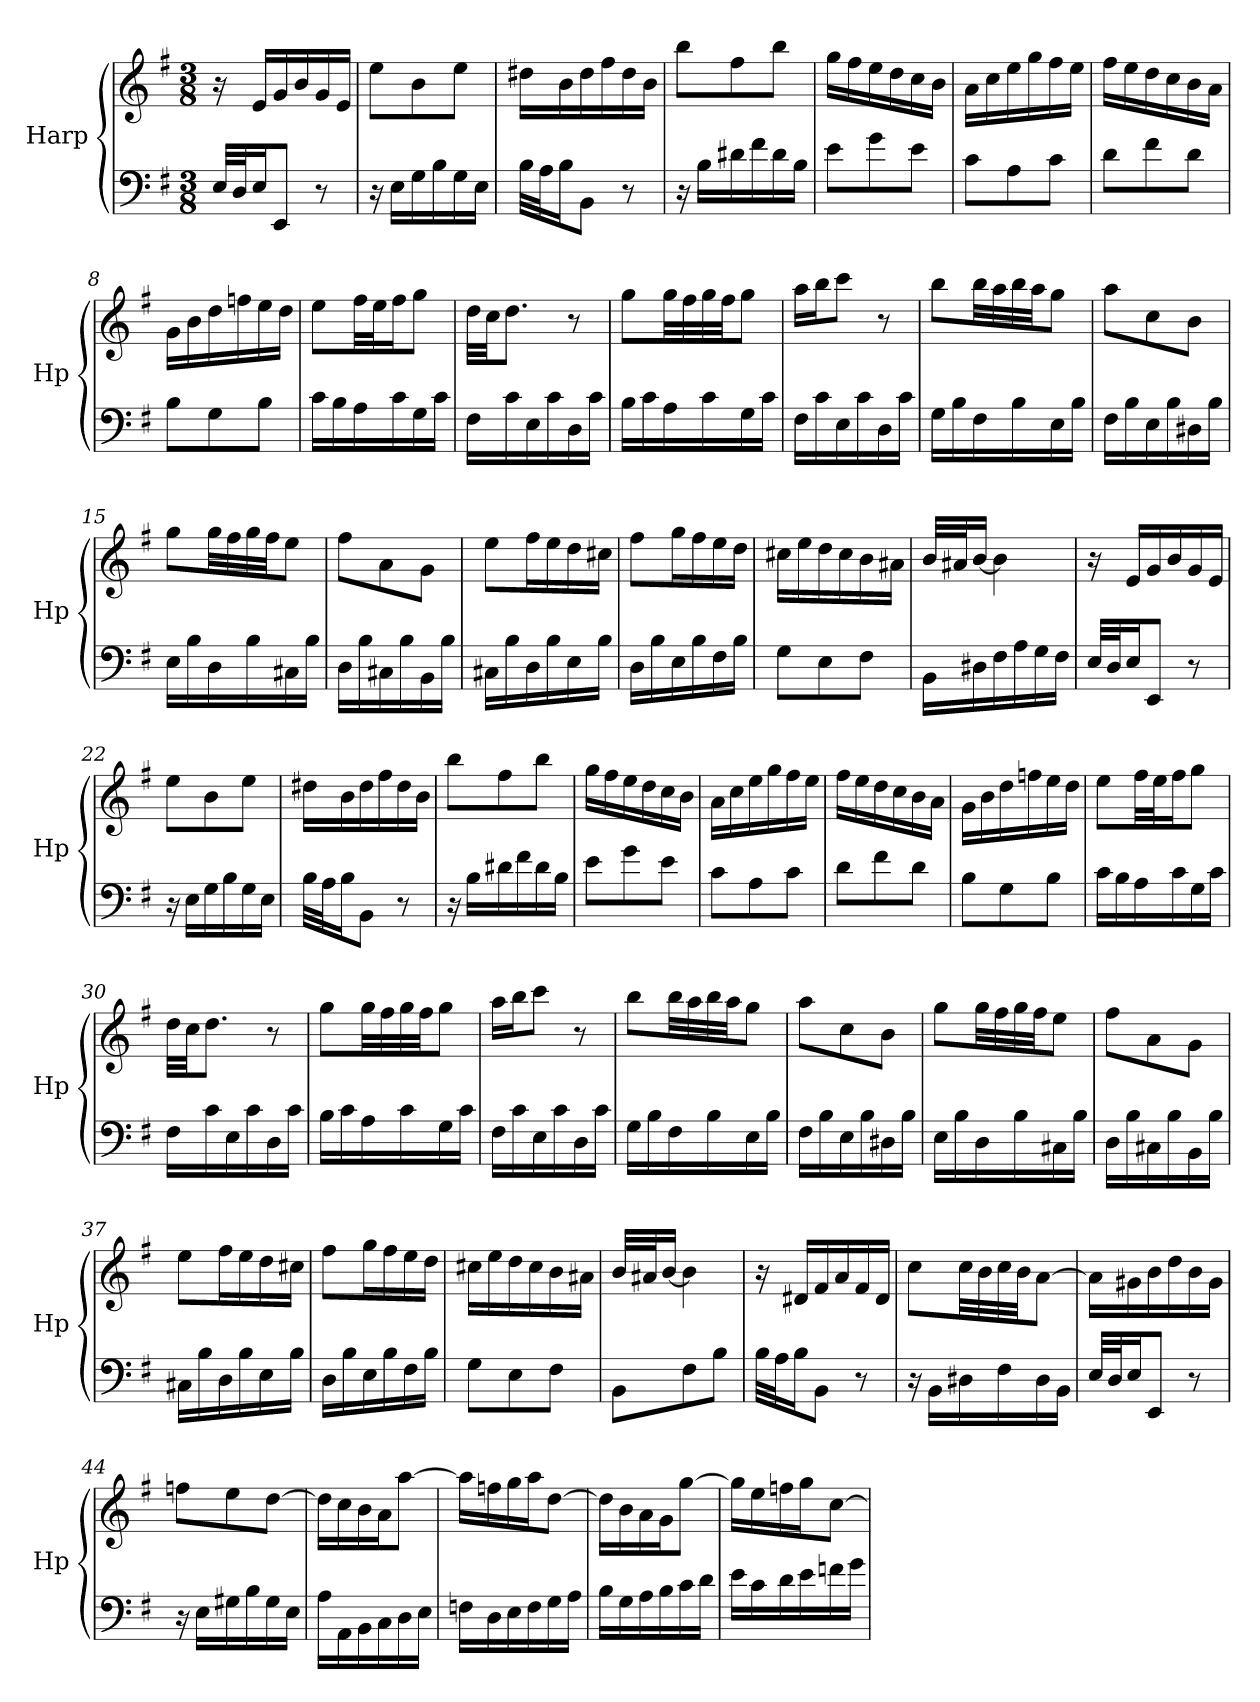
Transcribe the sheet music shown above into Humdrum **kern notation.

**kern	**kern
*part1	*part1
*staff2	*staff1
*I"Harp	*
*I'Hp	*
*clefF4	*clefG2
*k[f#]	*k[f#]
*M3/8	*M3/8
=1	=1
32E/LLL	16r
32D/J	.
16E/J	16e/LL
8EE/J	16g/
.	16b/
8r	16g/
.	16e/JJ
=2	=2
16r	8ee\L
16E\LL	.
16G\	8b\
16B\	.
16G\	8ee\J
16E\JJ	.
=3	=3
32B\LLL	16dd#X\LL
32A\J	.
16B\J	16b\
8BB\J	16dd#\
.	16ff#\
8r	16dd#\
.	16b\JJ
=4	=4
16r	8bb\L
16B\LL	.
16d#X\	8ff#\
16f#\	.
16d#\	8bb\J
16B\JJ	.
=5	=5
8e\L	16gg\LL
.	16ff#\
8g\	16ee\
.	16dd\
8e\J	16cc\
.	16b\JJ
=6	=6
8c\L	16a\LL
.	16cc\
8A\	16ee\
.	16gg\
8c\J	16ff#\
.	16ee\JJ
!!LO:LB:g=z
=7	=7
8d\L	16ff#\LL
.	16ee\
8f#\	16dd\
.	16cc\
8d\J	16b\
.	16a\JJ
=8	=8
8B\L	16g\LL
.	16b\
8G\	16dd\
.	16ffn\
8B\J	16ee\
.	16dd\JJ
=9	=9
16c\LL	8ee\L
16B\	.
16A\	32ff#\LL
.	32ee\J
16c\	16ff#\J
16G\	8gg\J
16c\JJ	.
=10	=10
16F#\LL	32dd\LLL
.	32cc\JJ
16c\	8.dd\J
16E\	.
16c\	.
16D\	8r
16c\JJ	.
=11	=11
16B\LL	8gg\L
16c\	.
16A\	32gg\LL
.	32ff#\
16c\	32gg\
.	32ff#\JJ
16G\	8gg\J
16c\JJ	.
=12	=12
16F#\LL	16aa\LL
16c\	16bb\J
16E\	8ccc\J
16c\	.
16D\	8r
16c\JJ	.
!!LO:LB:g=z
=13	=13
16G\LL	8bb\L
16B\	.
16F#\	32bb\LL
.	32aa\
16B\	32bb\
.	32aa\JJ
16E\	8gg\J
16B\JJ	.
=14	=14
16F#\LL	8aa\L
16B\	.
16E\	8cc\
16B\	.
16D#X\	8b\J
16B\JJ	.
=15	=15
16E\LL	8gg\L
16B\	.
16D\	32gg\LL
.	32ff#\
16B\	32gg\
.	32ff#\JJ
16C#X\	8ee\J
16B\JJ	.
=16	=16
16D\LL	8ff#\L
16B\	.
16C#X\	8a\
16B\	.
16BB\	8g\J
16B\JJ	.
=17	=17
16C#X\LL	8ee\L
16B\	.
16D\	16ff#\L
16B\	16ee\
16E\	16dd\
16B\JJ	16cc#X\JJ
=18	=18
16D\LL	8ff#\L
16B\	.
16E\	16gg\L
16B\	16ff#\
16F#\	16ee\
16B\JJ	16dd\JJ
!!LO:LB:g=z
=19	=19
8G\L	16cc#X\LL
.	16ee\
8E\	16dd\
.	16cc#\
8F#\J	16b\
.	16a#X\JJ
=20	=20
16BB\LL	32b/LLL
.	32a#X/J
16D#X\	[16b/JJ
16F#\	4b\]
16A\	.
16G\	.
16F#\JJ	.
=21	=21
32E/LLL	16r
32D/J	.
16E/J	16e/LL
8EE/J	16g/
.	16b/
8r	16g/
.	16e/JJ
=22	=22
16r	8ee\L
16E\LL	.
16G\	8b\
16B\	.
16G\	8ee\J
16E\JJ	.
=23	=23
32B\LLL	16dd#X\LL
32A\J	.
16B\J	16b\
8BB\J	16dd#\
.	16ff#\
8r	16dd#\
.	16b\JJ
=24	=24
16r	8bb\L
16B\LL	.
16d#X\	8ff#\
16f#\	.
16d#\	8bb\J
16B\JJ	.
!!LO:LB:g=z
=25	=25
8e\L	16gg\LL
.	16ff#\
8g\	16ee\
.	16dd\
8e\J	16cc\
.	16b\JJ
=26	=26
8c\L	16a\LL
.	16cc\
8A\	16ee\
.	16gg\
8c\J	16ff#\
.	16ee\JJ
=27	=27
8d\L	16ff#\LL
.	16ee\
8f#\	16dd\
.	16cc\
8d\J	16b\
.	16a\JJ
=28	=28
8B\L	16g\LL
.	16b\
8G\	16dd\
.	16ffn\
8B\J	16ee\
.	16dd\JJ
=29	=29
16c\LL	8ee\L
16B\	.
16A\	32ff#\LL
.	32ee\J
16c\	16ff#\J
16G\	8gg\J
16c\JJ	.
=30	=30
16F#\LL	32dd\LLL
.	32cc\JJ
16c\	8.dd\J
16E\	.
16c\	.
16D\	8r
16c\JJ	.
!!LO:PB:g=z
=31	=31
16B\LL	8gg\L
16c\	.
16A\	32gg\LL
.	32ff#\
16c\	32gg\
.	32ff#\JJ
16G\	8gg\J
16c\JJ	.
=32	=32
16F#\LL	16aa\LL
16c\	16bb\J
16E\	8ccc\J
16c\	.
16D\	8r
16c\JJ	.
=33	=33
16G\LL	8bb\L
16B\	.
16F#\	32bb\LL
.	32aa\
16B\	32bb\
.	32aa\JJ
16E\	8gg\J
16B\JJ	.
=34	=34
16F#\LL	8aa\L
16B\	.
16E\	8cc\
16B\	.
16D#X\	8b\J
16B\JJ	.
=35	=35
16E\LL	8gg\L
16B\	.
16D\	32gg\LL
.	32ff#\
16B\	32gg\
.	32ff#\JJ
16C#X\	8ee\J
16B\JJ	.
=36	=36
16D\LL	8ff#\L
16B\	.
16C#X\	8a\
16B\	.
16BB\	8g\J
16B\JJ	.
!!LO:LB:g=z
=37	=37
16C#X\LL	8ee\L
16B\	.
16D\	16ff#\L
16B\	16ee\
16E\	16dd\
16B\JJ	16cc#X\JJ
=38	=38
16D\LL	8ff#\L
16B\	.
16E\	16gg\L
16B\	16ff#\
16F#\	16ee\
16B\JJ	16dd\JJ
=39	=39
8G\L	16cc#X\LL
.	16ee\
8E\	16dd\
.	16cc#\
8F#\J	16b\
.	16a#X\JJ
=40	=40
8BB\L	32b/LLL
.	32a#X/J
.	[16b/JJ
8F#\	4b\]
8B\J	.
=41	=41
32B\LLL	16r
32A\J	.
16B\J	16d#X/LL
8BB\J	16f#/
.	16a/
8r	16f#/
.	16d#/JJ
=42	=42
16r	8cc\L
16BB\LL	.
16D#X\	32cc\LL
.	32b\
16F#\	32cc\
.	32b\JJ
16D#\	[8a\J
16BB\JJ	.
!!LO:LB:g=z
=43	=43
32E/LLL	16a\LL]
32D/J	.
16E/J	16g#X\
8EE/J	16b\
.	16dd\
8r	16b\
.	16g#\JJ
=44	=44
16r	8ffn\L
16E\LL	.
16G#X\	8ee\
16B\	.
16G#\	[8dd\J
16E\JJ	.
=45	=45
16A\LL	16dd\LL]
16AA\	16cc\
16BB\	16b\
16C\	16a\J
16D\	[8aa\J
16E\JJ	.
=46	=46
16Fn\LL	16aa\LL]
16D\	16ffn\
16E\	16gg\
16F\	16aa\J
16G\	[8dd\J
16A\JJ	.
=47	=47
16B\LL	16dd\LL]
16G\	16b\
16A\	16a\
16B\	16g\J
16c\	[8gg\J
16d\JJ	.
=48	=48
16e\LL	16gg\LL]
16c\	16ee\
16d\	16ffn\
16e\	16gg\J
16fn\	[8cc\J
16g\JJ	.
=	=
*-	*-
